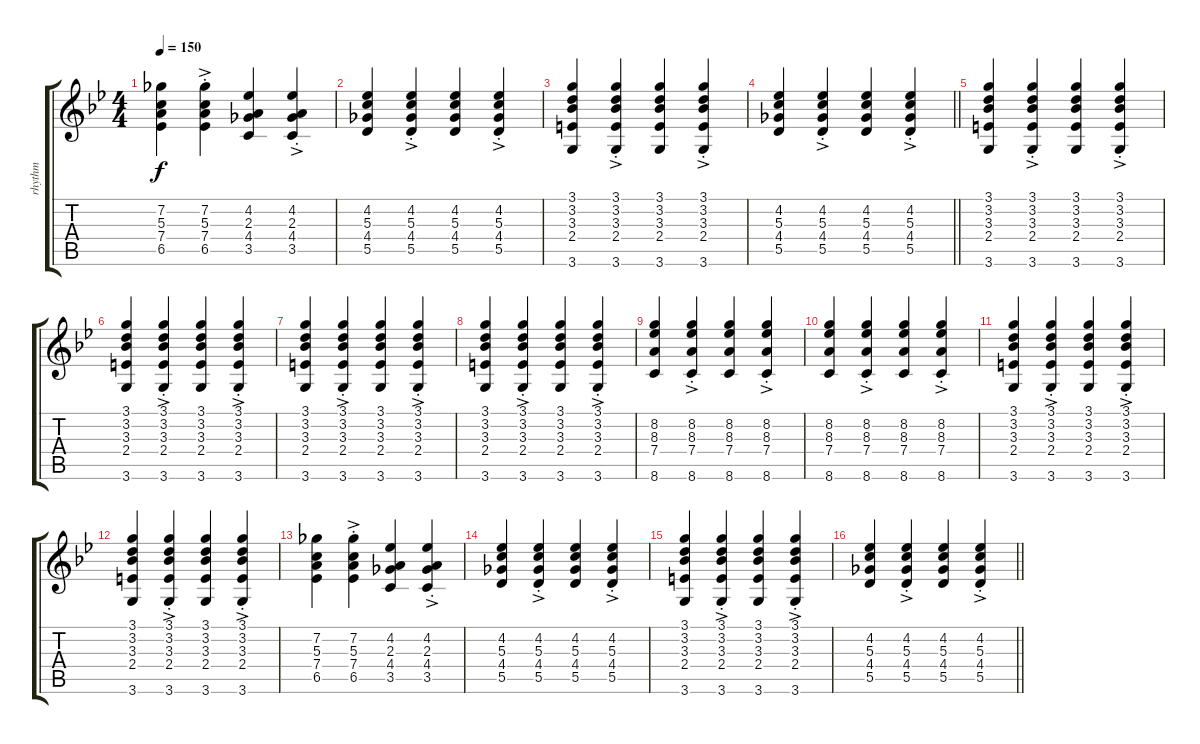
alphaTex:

\track ("rhythm" "rhythm") {instrument acousticguitarnylon}
\staff {score tabs}
\tuning (E4 B3 G3 D3 A2 E2) {hide}
\ts (4 4)
\tempo 150
\clef g2
\ks bb
(7.2 5.3 7.4 6.5).4{dy f} (7.2{ac st} 5.3{ac st} 7.4{ac st} 6.5{ac st}).4 (4.2 2.3 4.4 3.5).4 (4.2{ac st} 2.3{ac st} 4.4{ac st} 3.5{ac st}).4 |
(4.2 5.3 4.4 5.5).4 (4.2{ac st} 5.3{ac st} 4.4{ac st} 5.5{ac st}).4 (4.2 5.3 4.4 5.5).4 (4.2{ac st} 5.3{ac st} 4.4{ac st} 5.5{ac st}).4 |
(3.1 3.2 3.3 2.4 3.6).4 (3.1{ac st} 3.2{ac st} 3.3{ac st} 2.4{ac st} 3.6{ac st}).4 (3.1 3.2 3.3 2.4 3.6).4 (3.1{ac st} 3.2{ac st} 3.3{ac st} 2.4{ac st} 3.6{ac st}).4 |
\barLineRight lightlight
(4.2 5.3 4.4 5.5).4 (4.2{ac st} 5.3{ac st} 4.4{ac st} 5.5{ac st}).4 (4.2 5.3 4.4 5.5).4 (4.2{ac st} 5.3{ac st} 4.4{ac st} 5.5{ac st}).4 |
(3.1 3.2 3.3 2.4 3.6).4 (3.1{ac st} 3.2{ac st} 3.3{ac st} 2.4{ac st} 3.6{ac st}).4 (3.1 3.2 3.3 2.4 3.6).4 (3.1{ac st} 3.2{ac st} 3.3{ac st} 2.4{ac st} 3.6{ac st}).4 |
(3.1 3.2 3.3 2.4 3.6).4 (3.1{ac st} 3.2{ac st} 3.3{ac st} 2.4{ac st} 3.6{ac st}).4 (3.1 3.2 3.3 2.4 3.6).4 (3.1{ac st} 3.2{ac st} 3.3{ac st} 2.4{ac st} 3.6{ac st}).4 |
(3.1 3.2 3.3 2.4 3.6).4 (3.1{ac st} 3.2{ac st} 3.3{ac st} 2.4{ac st} 3.6{ac st}).4 (3.1 3.2 3.3 2.4 3.6).4 (3.1{ac st} 3.2{ac st} 3.3{ac st} 2.4{ac st} 3.6{ac st}).4 |
(3.1 3.2 3.3 2.4 3.6).4 (3.1{ac st} 3.2{ac st} 3.3{ac st} 2.4{ac st} 3.6{ac st}).4 (3.1 3.2 3.3 2.4 3.6).4 (3.1{ac st} 3.2{ac st} 3.3{ac st} 2.4{ac st} 3.6{ac st}).4 |
(8.2 8.3 7.4 8.6).4 (8.2{ac st} 8.3{ac st} 7.4{ac st} 8.6{ac st}).4 (8.2 8.3 7.4 8.6).4 (8.2{ac st} 8.3{ac st} 7.4{ac st} 8.6{ac st}).4 |
(8.2 8.3 7.4 8.6).4 (8.2{ac st} 8.3{ac st} 7.4{ac st} 8.6{ac st}).4 (8.2 8.3 7.4 8.6).4 (8.2{ac st} 8.3{ac st} 7.4{ac st} 8.6{ac st}).4 |
(3.1 3.2 3.3 2.4 3.6).4 (3.1{ac st} 3.2{ac st} 3.3{ac st} 2.4{ac st} 3.6{ac st}).4 (3.1 3.2 3.3 2.4 3.6).4 (3.1{ac st} 3.2{ac st} 3.3{ac st} 2.4{ac st} 3.6{ac st}).4 |
(3.1 3.2 3.3 2.4 3.6).4 (3.1{ac st} 3.2{ac st} 3.3{ac st} 2.4{ac st} 3.6{ac st}).4 (3.1 3.2 3.3 2.4 3.6).4 (3.1{ac st} 3.2{ac st} 3.3{ac st} 2.4{ac st} 3.6{ac st}).4 |
(7.2 5.3 7.4 6.5).4 (7.2{ac st} 5.3{ac st} 7.4{ac st} 6.5{ac st}).4 (4.2 2.3 4.4 3.5).4 (4.2{ac st} 2.3{ac st} 4.4{ac st} 3.5{ac st}).4 |
(4.2 5.3 4.4 5.5).4 (4.2{ac st} 5.3{ac st} 4.4{ac st} 5.5{ac st}).4 (4.2 5.3 4.4 5.5).4 (4.2{ac st} 5.3{ac st} 4.4{ac st} 5.5{ac st}).4 |
(3.1 3.2 3.3 2.4 3.6).4 (3.1{ac st} 3.2{ac st} 3.3{ac st} 2.4{ac st} 3.6{ac st}).4 (3.1 3.2 3.3 2.4 3.6).4 (3.1{ac st} 3.2{ac st} 3.3{ac st} 2.4{ac st} 3.6{ac st}).4 |
\barLineRight lightlight
(4.2 5.3 4.4 5.5).4 (4.2{ac st} 5.3{ac st} 4.4{ac st} 5.5{ac st}).4 (4.2 5.3 4.4 5.5).4 (4.2{ac st} 5.3{ac st} 4.4{ac st} 5.5{ac st}).4
